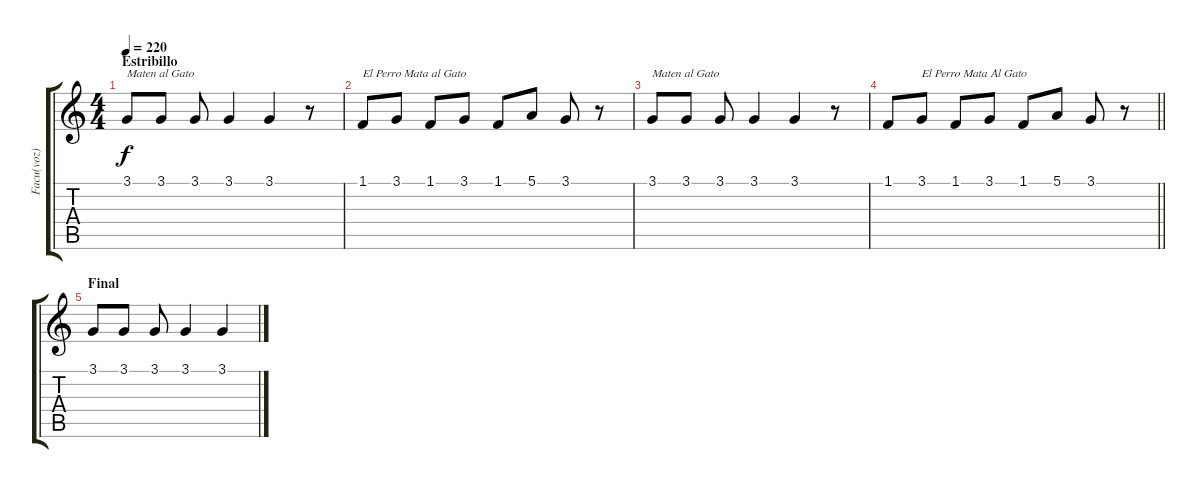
\track ("Facu(voz)" "Facu(voz)") {instrument lead6voice}
\staff {score tabs}
\tuning (E4 B3 G3 D3 A2 E2) {hide}
\ts (4 4)
\section ("" "Estribillo")
\tempo 220
\clef g2
\ks c
3.1.8{txt "Maten al Gato" dy f} 3.1.8 3.1.8 3.1.4 3.1.4 r.8 |
1.1.8{txt "El Perro Mata al Gato"} 3.1.8 1.1.8 3.1.8 1.1.8 5.1.8 3.1.8 r.8 |
3.1.8{txt "Maten al Gato"} 3.1.8 3.1.8 3.1.4 3.1.4 r.8 |
\barLineRight lightlight
1.1.8 3.1.8{txt "El Perro Mata Al Gato"} 1.1.8 3.1.8 1.1.8 5.1.8 3.1.8 r.8 |
\section ("" "Final")
3.1.8 3.1.8 3.1.8 3.1.4 3.1.4
